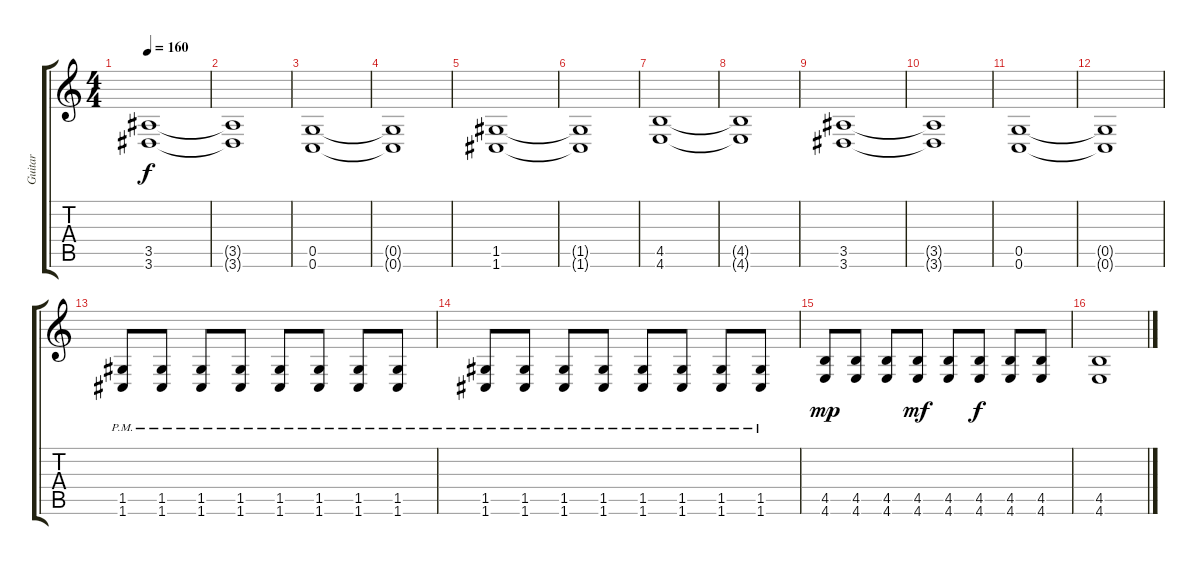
\track ("Guitar" "Guitar") {instrument distortionguitar}
\staff {score tabs}
\tuning (D4 A3 F3 C3 G2 C2) {hide}
\ts (4 4)
\tempo 160
\clef g2
\ks c
(3.5 3.6).1{dy f} |
(3.5{t} 3.6{t}).1 |
(0.5 0.6).1 |
(0.5{t} 0.6{t}).1 |
(1.5 1.6).1 |
(1.5{t} 1.6{t}).1 |
(4.5 4.6).1 |
(4.5{t} 4.6{t}).1 |
(3.5 3.6).1 |
(3.5{t} 3.6{t}).1 |
(0.5 0.6).1 |
(0.5{t} 0.6{t}).1 |
(1.5{pm} 1.6{pm}).8 (1.5{pm} 1.6{pm}).8 (1.5{pm} 1.6{pm}).8 (1.5{pm} 1.6{pm}).8 (1.5{pm} 1.6{pm}).8 (1.5{pm} 1.6{pm}).8 (1.5{pm} 1.6{pm}).8 (1.5{pm} 1.6{pm}).8 |
(1.5{pm} 1.6{pm}).8 (1.5{pm} 1.6{pm}).8 (1.5{pm} 1.6{pm}).8 (1.5{pm} 1.6{pm}).8 (1.5{pm} 1.6{pm}).8 (1.5{pm} 1.6{pm}).8 (1.5{pm} 1.6{pm}).8 (1.5{pm} 1.6{pm}).8 |
(4.5 4.6).8{dy mp} (4.5 4.6).8 (4.5 4.6).8 (4.5 4.6).8{dy mf} (4.5 4.6).8 (4.5 4.6).8{dy f} (4.5 4.6).8 (4.5 4.6).8 |
(4.5 4.6).1
